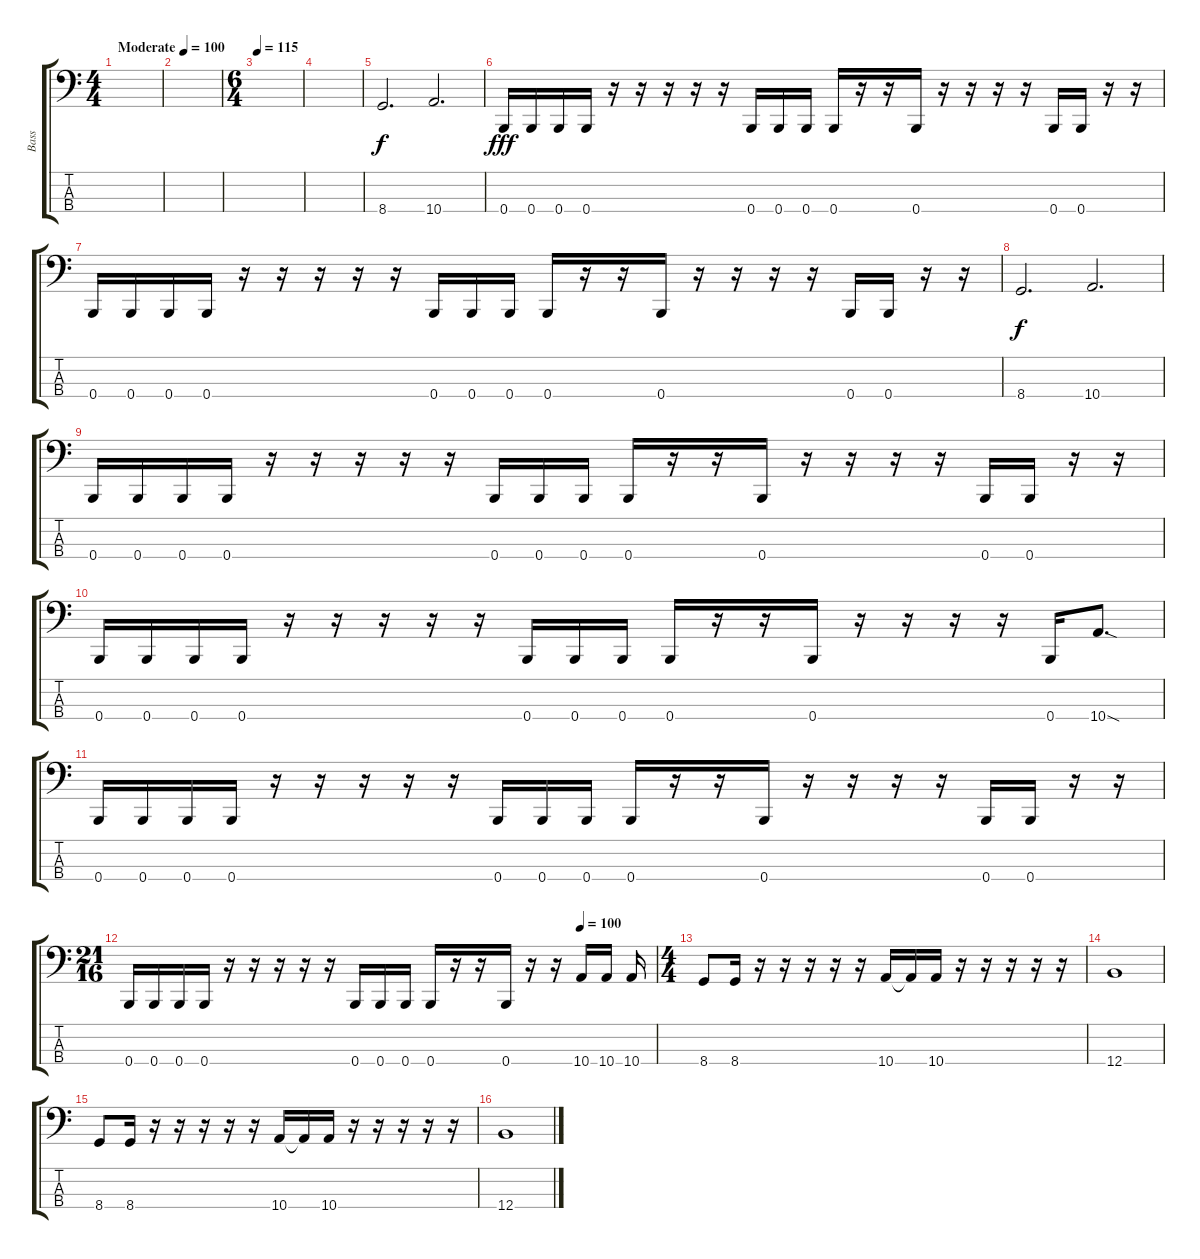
\track ("Bass" "Bass") {instrument electricbasspick}
\staff {score tabs}
\tuning (E2 B1 Gb1 B0) {hide}
\ts (4 4)
\tempo (100 "Moderate")
\clef f4
\ks c
|
|
\ts (6 4)
\tempo 115
|
|
8.4.2{d} 10.4.2{d} |
0.4.16{dy fff} 0.4.16 0.4.16 0.4.16 r.16 r.16 r.16 r.16 r.16 0.4.16 0.4.16 0.4.16 0.4.16 r.16 r.16 0.4.16 r.16 r.16 r.16 r.16 0.4.16 0.4.16 r.16 r.16 |
0.4.16 0.4.16 0.4.16 0.4.16 r.16 r.16 r.16 r.16 r.16 0.4.16 0.4.16 0.4.16 0.4.16 r.16 r.16 0.4.16 r.16 r.16 r.16 r.16 0.4.16 0.4.16 r.16 r.16 |
8.4.2{d dy f} 10.4.2{d} |
0.4.16 0.4.16 0.4.16 0.4.16 r.16 r.16 r.16 r.16 r.16 0.4.16 0.4.16 0.4.16 0.4.16 r.16 r.16 0.4.16 r.16 r.16 r.16 r.16 0.4.16 0.4.16 r.16 r.16 |
0.4.16 0.4.16 0.4.16 0.4.16 r.16 r.16 r.16 r.16 r.16 0.4.16 0.4.16 0.4.16 0.4.16 r.16 r.16 0.4.16 r.16 r.16 r.16 r.16 0.4.16 10.4{sod}.8{d} |
0.4.16 0.4.16 0.4.16 0.4.16 r.16 r.16 r.16 r.16 r.16 0.4.16 0.4.16 0.4.16 0.4.16 r.16 r.16 0.4.16 r.16 r.16 r.16 r.16 0.4.16 0.4.16 r.16 r.16 |
\ts (21 16)
\tempo (100 0.8571428571428571)
0.4.16 0.4.16 0.4.16 0.4.16 r.16 r.16 r.16 r.16 r.16 0.4.16 0.4.16 0.4.16 0.4.16 r.16 r.16 0.4.16 r.16 r.16 10.4.16 10.4.16 10.4.16 |
\ts (4 4)
8.4.8 8.4.16 r.16 r.16 r.16 r.16 r.16 10.4.16 10.4{t}.16 10.4.16 r.16 r.16 r.16 r.16 r.16 |
12.4.1 |
8.4.8 8.4.16 r.16 r.16 r.16 r.16 r.16 10.4.16 10.4{t}.16 10.4.16 r.16 r.16 r.16 r.16 r.16 |
12.4.1
